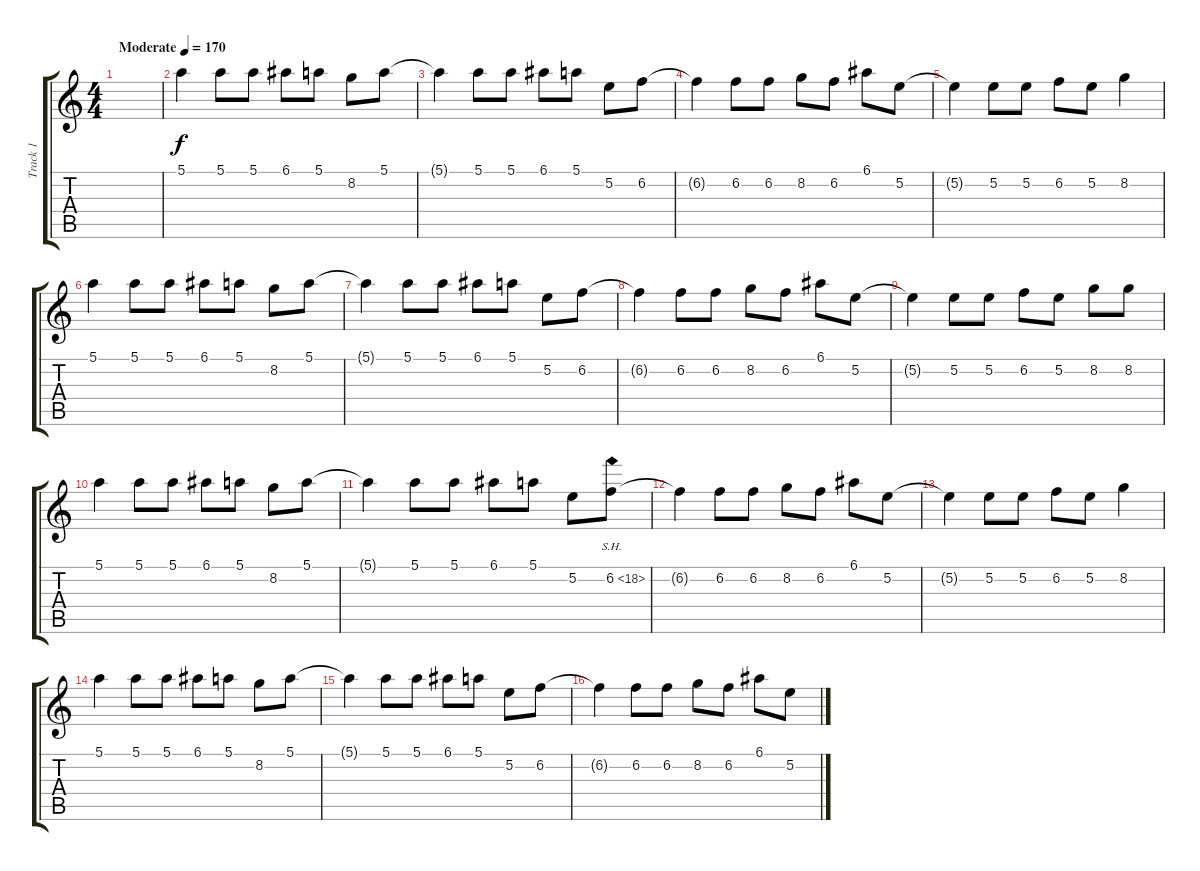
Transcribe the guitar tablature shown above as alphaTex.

\track ("Track 1" "Track 1") {instrument distortionguitar}
\staff {score tabs}
\tuning (E4 B3 G3 D3 A2 E2) {hide}
\ts (4 4)
\tempo (170 "Moderate")
\clef g2
\ks c
|
5.1.4 5.1.8 5.1.8 6.1.8 5.1.8 8.2.8 5.1.8 |
5.1{t}.4 5.1.8 5.1.8 6.1.8 5.1.8 5.2.8 6.2.8 |
6.2{t}.4 6.2.8 6.2.8 8.2.8 6.2.8 6.1.8 5.2.8 |
5.2{t}.4 5.2.8 5.2.8 6.2.8 5.2.8 8.2.4 |
5.1.4 5.1.8 5.1.8 6.1.8 5.1.8 8.2.8 5.1.8 |
5.1{t}.4 5.1.8 5.1.8 6.1.8 5.1.8 5.2.8 6.2.8 |
6.2{t}.4 6.2.8 6.2.8 8.2.8 6.2.8 6.1.8 5.2.8 |
5.2{t}.4 5.2.8 5.2.8 6.2.8 5.2.8 8.2.8 8.2.8 |
5.1.4 5.1.8 5.1.8 6.1.8 5.1.8 8.2.8 5.1.8 |
5.1{t}.4 5.1.8 5.1.8 6.1.8 5.1.8 5.2.8 6.2{sh 12}.8 |
6.2{t}.4 6.2.8 6.2.8 8.2.8 6.2.8 6.1.8 5.2.8 |
5.2{t}.4 5.2.8 5.2.8 6.2.8 5.2.8 8.2.4 |
5.1.4 5.1.8 5.1.8 6.1.8 5.1.8 8.2.8 5.1.8 |
5.1{t}.4 5.1.8 5.1.8 6.1.8 5.1.8 5.2.8 6.2.8 |
6.2{t}.4 6.2.8 6.2.8 8.2.8 6.2.8 6.1.8 5.2.8
